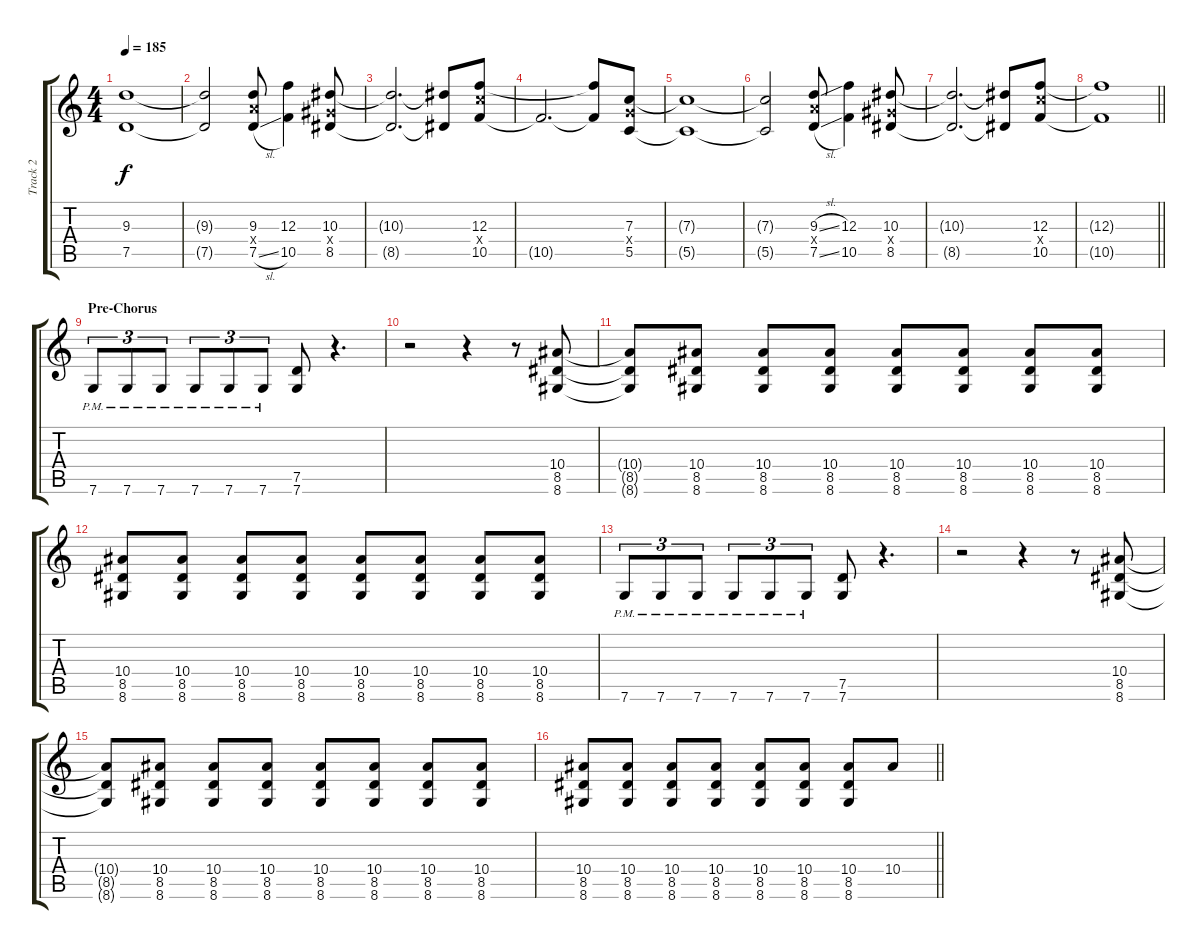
\track ("Track 2" "Track 2") {instrument distortionguitar}
\staff {score tabs}
\tuning (D4 A3 F3 C3 G2 C2) {hide}
\ts (4 4)
\tempo 185
\clef g2
\ks c
(9.3{t} 7.5{t}).1{dy f} |
(9.3{t} 7.5{t}).2 (9.3 9.4{x} 7.5{sl}).8 (12.3 10.5).4 (10.3 8.4{x} 8.5).8 |
(10.3{t} 8.5{t}).2{d} (10.3{t} 8.5{t}).8 (12.3 12.4{x} 10.5).8 |
10.5{t}.2{d} (12.3{t} 10.5{t}).8 (7.3 7.4{x} 5.5).8 |
(7.3{t} 5.5{t}).1 |
(7.3{t} 5.5{t}).2 (9.3{sl} 9.4{x} 7.5{sl}).8 (12.3 10.5).4 (10.3 8.4{x} 8.5).8 |
(10.3{t} 8.5{t}).2{d} (10.3{t} 8.5{t}).8 (12.3 12.4{x} 10.5).8 |
\barLineRight lightlight
(12.3{t} 10.5{t}).1 |
\section ("" "Pre-Chorus")
7.6{pm}.8{tu (3 2)} 7.6{pm}.8{tu (3 2)} 7.6{pm}.8{tu (3 2)} 7.6{pm}.8{tu (3 2)} 7.6{pm}.8{tu (3 2)} 7.6{pm}.8{tu (3 2)} (7.5 7.6).8 r.4{d} |
r.2 r.4 r.8 (10.4 8.5 8.6).8 |
(10.4{t} 8.5{t} 8.6{t}).8 (10.4 8.5 8.6).8 (10.4 8.5 8.6).8 (10.4 8.5 8.6).8 (10.4 8.5 8.6).8 (10.4 8.5 8.6).8 (10.4 8.5 8.6).8 (10.4 8.5 8.6).8 |
(10.4 8.5 8.6).8 (10.4 8.5 8.6).8 (10.4 8.5 8.6).8 (10.4 8.5 8.6).8 (10.4 8.5 8.6).8 (10.4 8.5 8.6).8 (10.4 8.5 8.6).8 (10.4 8.5 8.6).8 |
7.6{pm}.8{tu (3 2)} 7.6{pm}.8{tu (3 2)} 7.6{pm}.8{tu (3 2)} 7.6{pm}.8{tu (3 2)} 7.6{pm}.8{tu (3 2)} 7.6{pm}.8{tu (3 2)} (7.5 7.6).8 r.4{d} |
r.2 r.4 r.8 (10.4 8.5 8.6).8 |
(10.4{t} 8.5{t} 8.6{t}).8 (10.4 8.5 8.6).8 (10.4 8.5 8.6).8 (10.4 8.5 8.6).8 (10.4 8.5 8.6).8 (10.4 8.5 8.6).8 (10.4 8.5 8.6).8 (10.4 8.5 8.6).8 |
\barLineRight lightlight
(10.4 8.5 8.6).8 (10.4 8.5 8.6).8 (10.4 8.5 8.6).8 (10.4 8.5 8.6).8 (10.4 8.5 8.6).8 (10.4 8.5 8.6).8 (10.4 8.5 8.6).8 10.4.8
